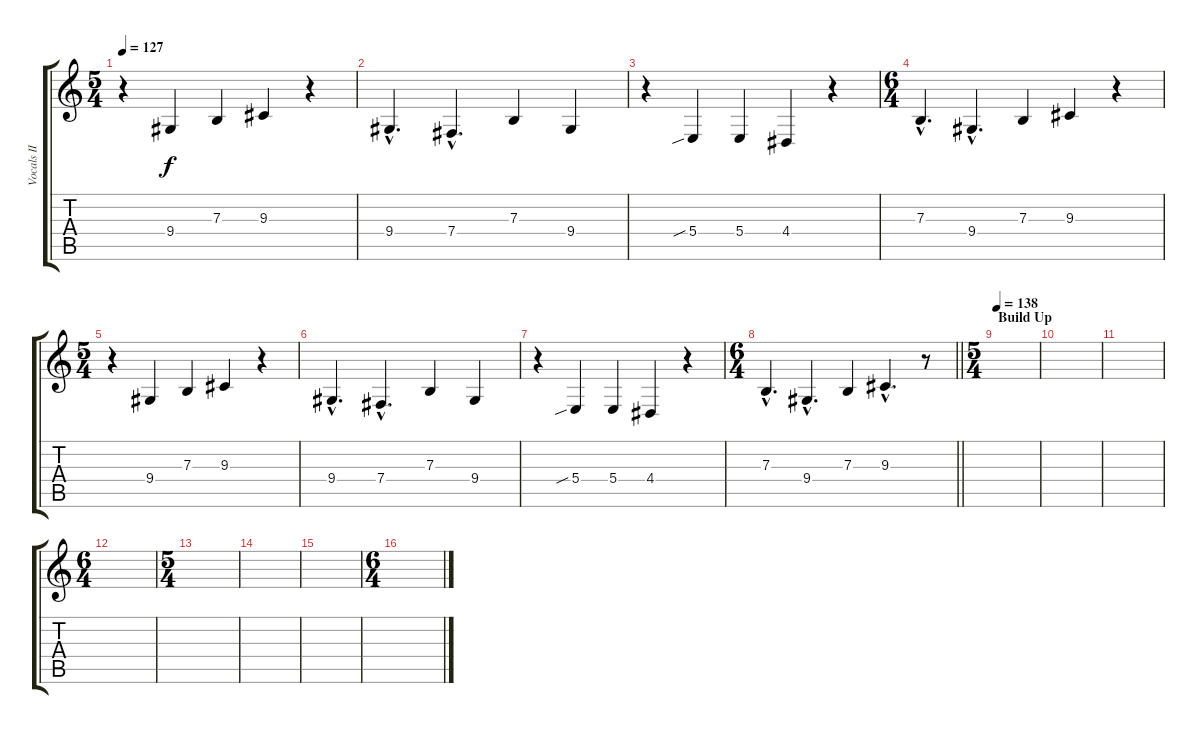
\track ("Vocals II" "Vocals II") {instrument clarinet}
\staff {score tabs}
\tuning (Db4 Ab3 E3 B2 Gb2 Db2) {hide}
\ts (5 4)
\tempo 127
\clef g2
\ks c
r.4{dy f} 9.4.4 7.3.4 9.3.4 r.4 |
9.4{hac}.4{d} 7.4{hac}.4{d} 7.3.4 9.4.4 |
r.4 5.4{sib}.4 5.4.4 4.4.4 r.4 |
\ts (6 4)
7.3{hac}.4{d} 9.4{hac}.4{d} 7.3.4 9.3.4 r.4 |
\ts (5 4)
r.4 9.4.4 7.3.4 9.3.4 r.4 |
9.4{hac}.4{d} 7.4{hac}.4{d} 7.3.4 9.4.4 |
r.4 5.4{sib}.4 5.4.4 4.4.4 r.4 |
\ts (6 4)
\barLineRight lightlight
7.3{hac}.4{d} 9.4{hac}.4{d} 7.3.4 9.3{hac}.4{d} r.8 |
\ts (5 4)
\section ("" "Build Up")
\tempo 138
|
|
|
\ts (6 4)
|
\ts (5 4)
|
|
|
\ts (6 4)
